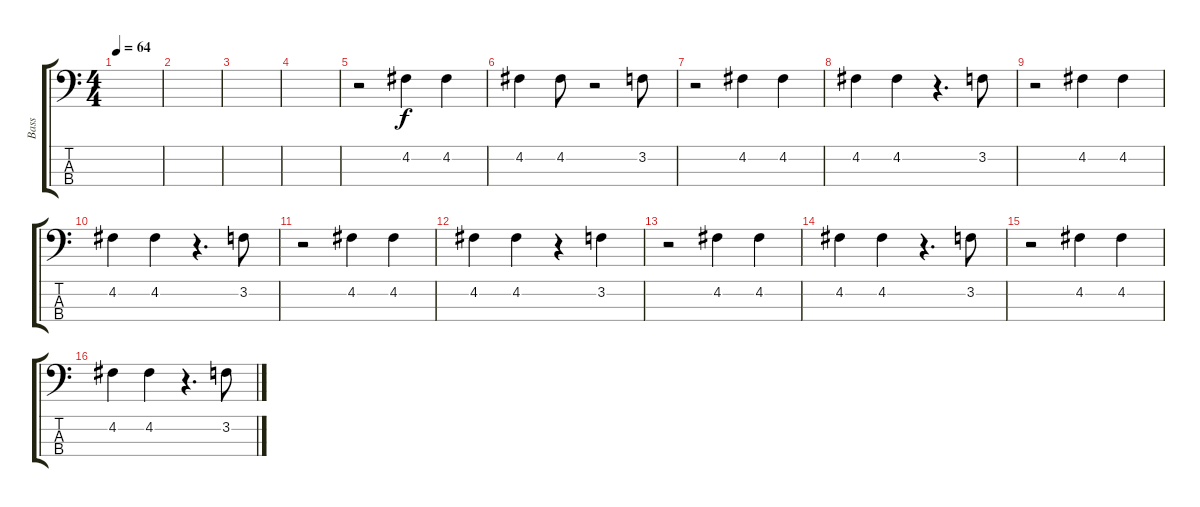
\track ("Bass" "Bass") {instrument electricbassfinger}
\staff {score tabs}
\tuning (G2 D2 A1 E1) {hide}
\ts (4 4)
\tempo 64
\clef f4
\ks c
|
|
|
|
r.2 4.2.4 4.2.4 |
4.2.4 4.2.8 r.2 3.2.8 |
r.2 4.2.4 4.2.4 |
4.2.4 4.2.4 r.4{d} 3.2.8 |
r.2 4.2.4 4.2.4 |
4.2.4 4.2.4 r.4{d} 3.2.8 |
r.2 4.2.4 4.2.4 |
4.2.4 4.2.4 r.4 3.2.4 |
r.2 4.2.4 4.2.4 |
4.2.4 4.2.4 r.4{d} 3.2.8 |
r.2 4.2.4 4.2.4 |
4.2.4 4.2.4 r.4{d} 3.2.8
